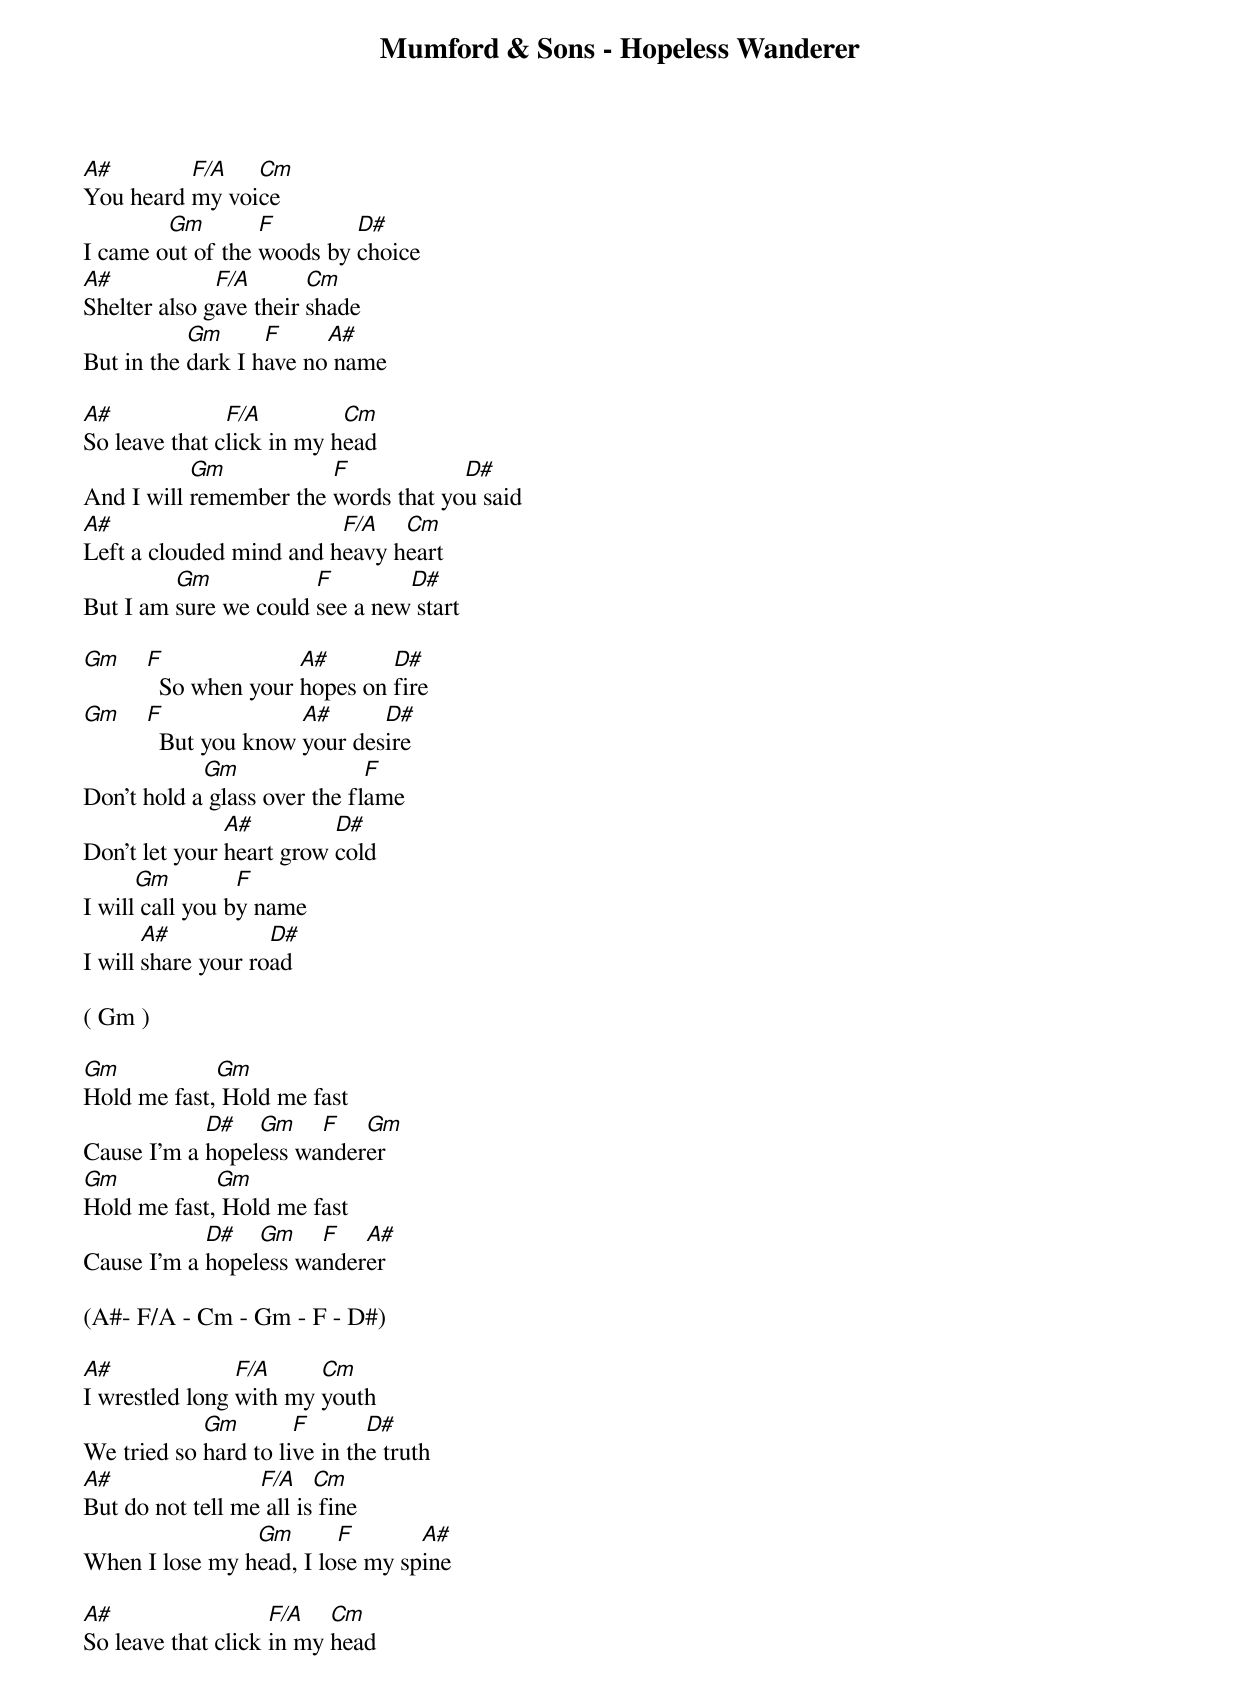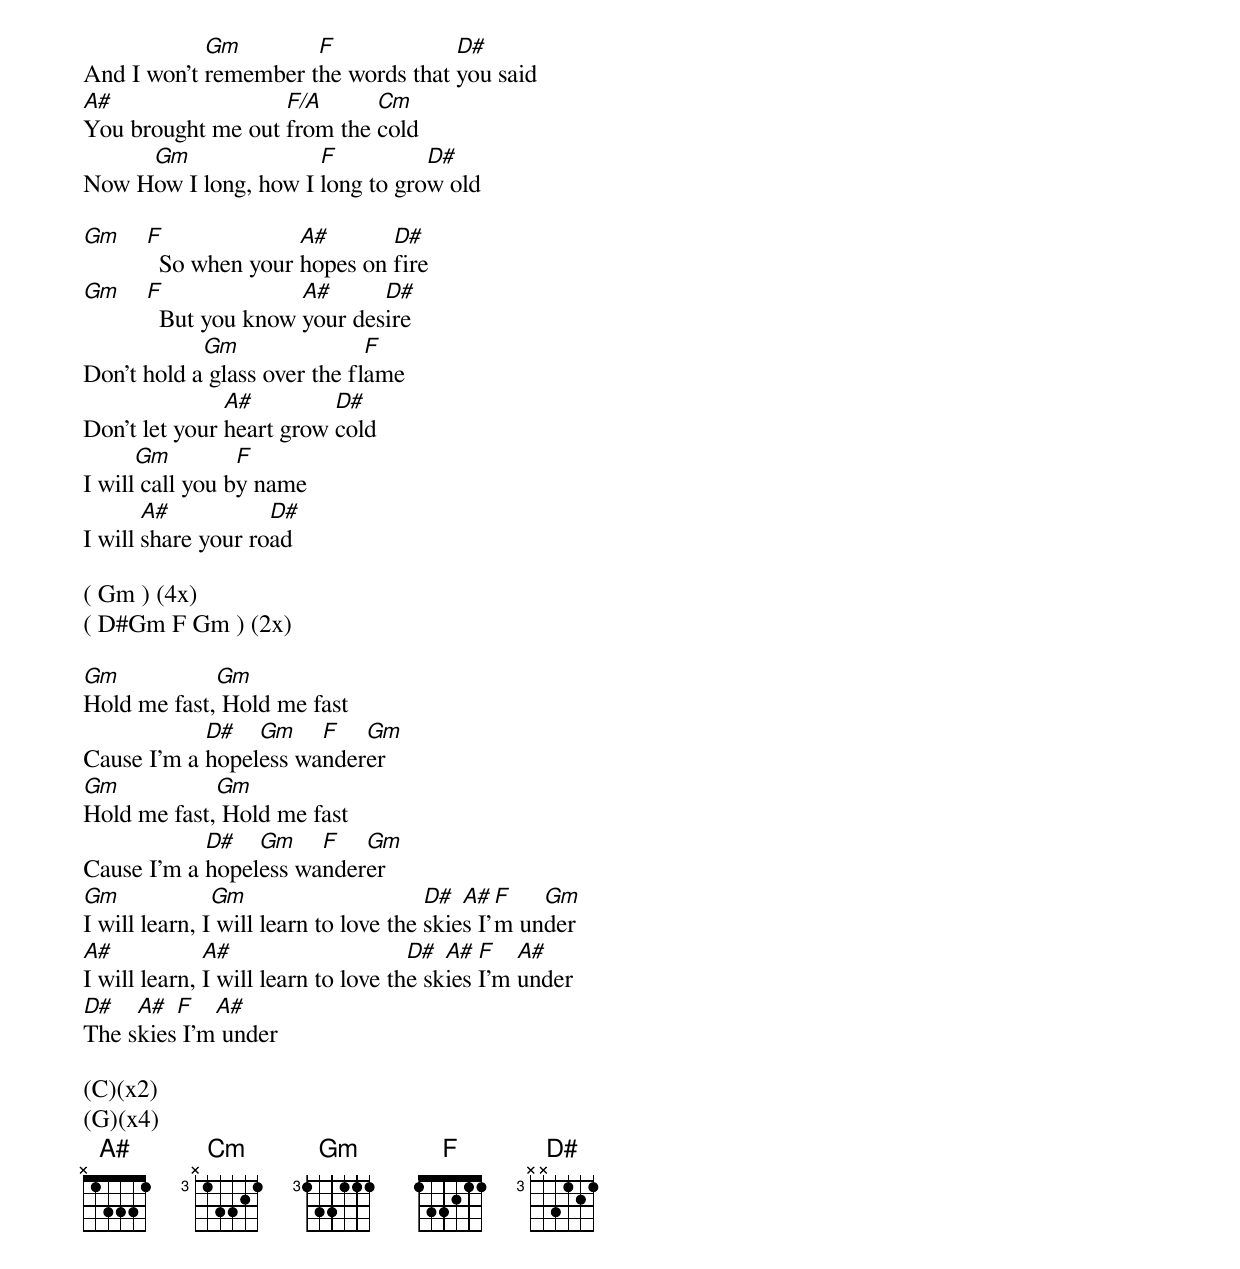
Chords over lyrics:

Mumford & Sons - Hopeless Wanderer

A#        F/A   Cm
You heard my voice
        Gm        F        D#
I came out of the woods by choice
A#            F/A       Cm
Shelter also gave their shade
           Gm      F     A#
But in the dark I have no name

A#             F/A         Cm
So leave that click in my head
           Gm           F            D#
And I will remember the words that you said
A#                       F/A   Cm
Left a clouded mind and heavy heart
         Gm            F        D#
But I am sure we could see a new start

Gm  F              A#       D#
      So when your hopes on fire
Gm  F              A#      D#
      But you know your desire
            Gm                F
Don't hold a glass over the flame
               A#         D#
Don't let your heart grow cold
      Gm         F
I will call you by name
       A#           D#
I will share your road

( Gm )

Gm           Gm
Hold me fast, Hold me fast
            D#   Gm    F   Gm
Cause I'm a hopeless wanderer
Gm           Gm
Hold me fast, Hold me fast
            D#   Gm    F   A#
Cause I'm a hopeless wanderer

(A#- F/A - Cm - Gm - F - D#)

A#              F/A     Cm
I wrestled long with my youth
            Gm        F       D#
We tried so hard to live in the truth
A#                F/A    Cm
But do not tell me all is fine
                Gm       F       A#
When I lose my head, I lose my spine

A#                  F/A   Cm
So leave that click in my head
            Gm        F             D#
And I won't remember the words that you said
A#                 F/A      Cm
You brought me out from the cold
     Gm               F          D#
Now How I long, how I long to grow old

Gm  F              A#       D#
      So when your hopes on fire
Gm  F              A#      D#
      But you know your desire
            Gm                F
Don't hold a glass over the flame
               A#         D#
Don't let your heart grow cold
      Gm         F
I will call you by name
       A#           D#
I will share your road

( Gm ) (4x)
( D#Gm F Gm ) (2x)

Gm           Gm
Hold me fast, Hold me fast
            D#   Gm    F   Gm
Cause I'm a hopeless wanderer
Gm           Gm
Hold me fast, Hold me fast
            D#   Gm    F   Gm
Cause I'm a hopeless wanderer
Gm             Gm                      D#  A#  F   Gm
I will learn, I will learn to love the skies I'm under
A#            A#                     D#  A#  F   A#
I will learn, I will learn to love the skies I'm under
D#   A#  F   A#
The skies I'm under

(C)(x2)
(G)(x4)
